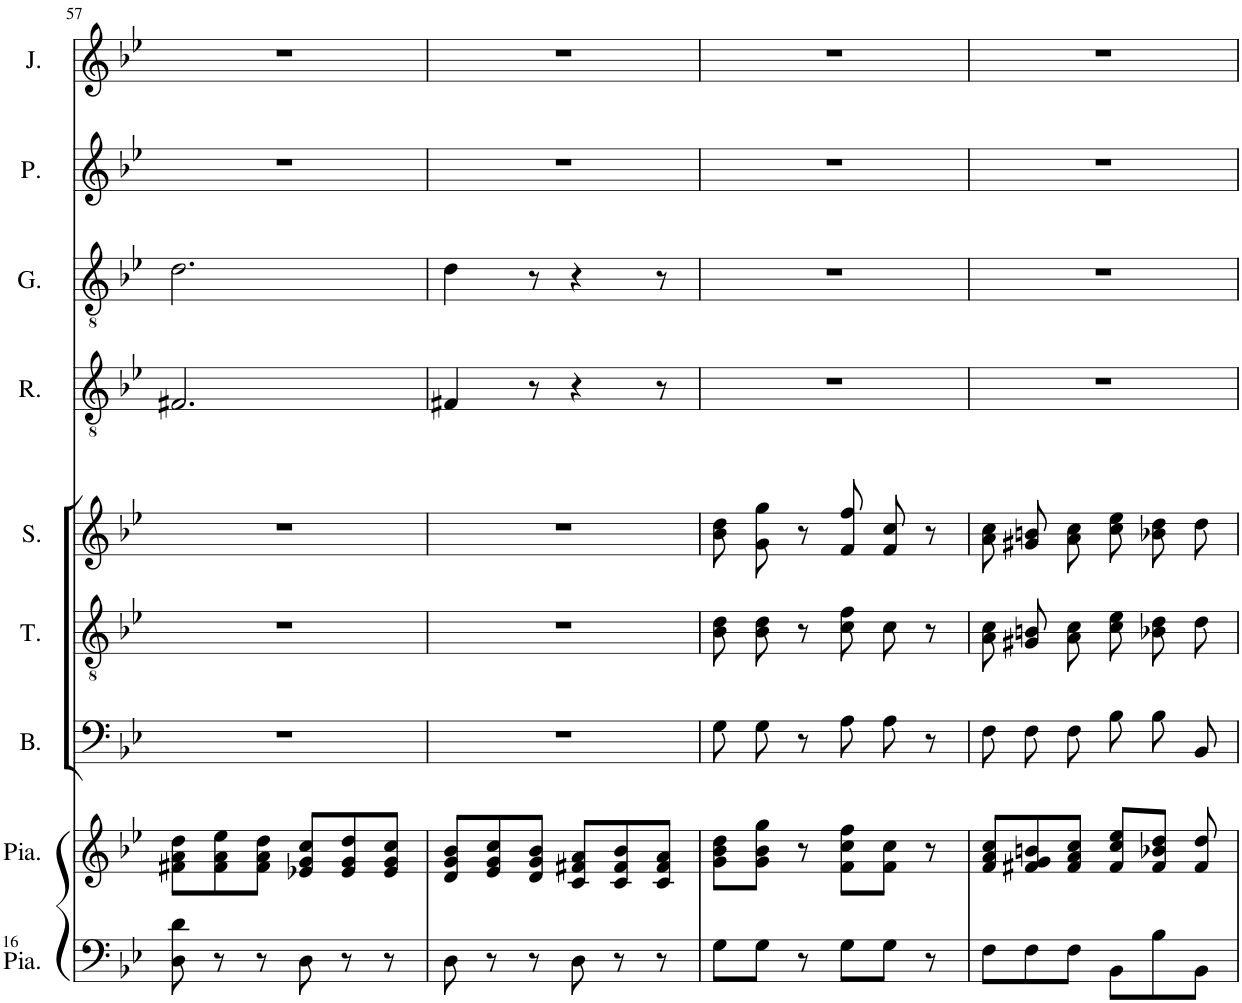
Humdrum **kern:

**kern	**kern	**kern	**kern	**kern	**kern	**kern	**kern	**kern
*part9	*part8	*part7	*part6	*part5	*part4	*part3	*part2	*part1
*staff9	*staff8	*staff7	*staff6	*staff5	*staff4	*staff3	*staff2	*staff1
*I"Piano	*I"Piano	*I"Bass	*I"Ténor	*I"Sopranis	*I"Raphaël	*I"Galuchet	*I"Mme Palestine	*I"Jeanne
*I'Pia.	*I'Pia.	*I'B.	*I'T.	*I'S.	*I'R.	*I'G.	*I'P.	*I'J.
!!LO:PB:g=z
*clefF4	*clefG2	*clefF4	*clefGv2	*clefG2	*clefGv2	*clefGv2	*clefG2	*clefG2
*	*	*	*	*Trd1c2	*Trd12c21	*	*Trd5c9	*
*k[b-e-]	*k[b-e-]	*k[b-e-]	*k[b-e-]	*k[b-e-]	*k[b-e-]	*k[b-e-]	*k[b-e-]	*k[b-e-]
*M6/8	*M6/8	*M6/8	*M6/8	*M6/8	*M6/8	*M6/8	*M6/8	*M6/8
=57	=57	=57	=57	=57	=57	=57	=57	=57
8D\ 8d\	8f#X\ 8a\ 8dd\L	2.r	2.r	2.r	2.F#X/	2.d\	2.r	2.r
8r	8f#\ 8a\ 8ee-\	.	.	.	.	.	.	.
8r	8f#\ 8a\ 8dd\J	.	.	.	.	.	.	.
8D\	8e-X/ 8g/ 8cc/L	.	.	.	.	.	.	.
8r	8e-/ 8g/ 8dd/	.	.	.	.	.	.	.
8r	8e-/ 8g/ 8cc/J	.	.	.	.	.	.	.
=58	=58	=58	=58	=58	=58	=58	=58	=58
8D\	8d/ 8g/ 8b-/L	2.r	2.r	2.r	4F#X/	4d\	2.r	2.r
8r	8e-/ 8g/ 8cc/	.	.	.	.	.	.	.
8r	8d/ 8g/ 8b-/J	.	.	.	8r	8r	.	.
8D\	8c/ 8f#X/ 8a/L	.	.	.	4r	4r	.	.
8r	8c/ 8f#/ 8b-/	.	.	.	.	.	.	.
8r	8c/ 8f#/ 8a/J	.	.	.	8r	8r	.	.
=59	=59	=59	=59	=59	=59	=59	=59	=59
8G\L	8g\ 8b-\ 8dd\L	8G\L	8B-\ 8d\L	8b-\ 8dd\L	2.r	2.r	2.r	2.r
8G\J	8g\ 8b-\ 8gg\J	8G\J	8B-\ 8d\J	8g\ 8gg\J	.	.	.	.
8r	8r	8r	8r	8r	.	.	.	.
8G\L	8f\ 8cc\ 8ff\L	8A\L	8c\ 8f\L	8f/ 8ff/L	.	.	.	.
8G\J	8f\ 8cc\J	8A\J	8c\J	8f/ 8cc/J	.	.	.	.
8r	8r	8r	8r	8r	.	.	.	.
=60	=60	=60	=60	=60	=60	=60	=60	=60
8F\L	8f/ 8a/ 8cc/L	8F\L	8A\ 8c\L	8a\ 8cc\L	2.r	2.r	2.r	2.r
8F\	8f#X/ 8g/ 8bn/	8F\	8G#X\ 8Bn\	8g#X\ 8bn\	.	.	.	.
8F\J	8f#/ 8a/ 8cc/J	8F\J	8A\ 8c\J	8a\ 8cc\J	.	.	.	.
8BB-\L	8f#/ 8cc/ 8ee-/L	8B-\L	8c\ 8e-\L	8cc\ 8ee-\L	.	.	.	.
8B-\	8f#/ 8b-X/ 8dd/J	8B-\	8B-X\ 8d\	8b-X\ 8dd\	.	.	.	.
8BB-\J	8f#/ 8dd/	8BB-\J	8d\J	8dd\J	.	.	.	.
=	=	=	=	=	=	=	=	=
*-	*-	*-	*-	*-	*-	*-	*-	*-
